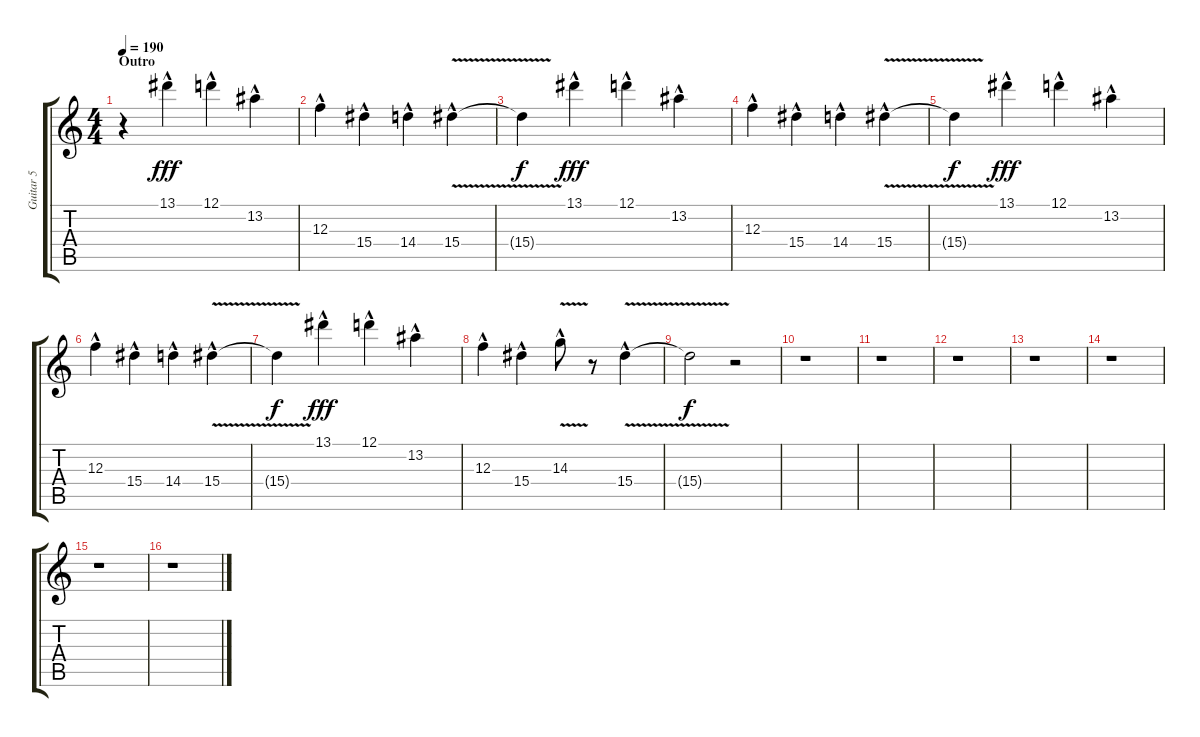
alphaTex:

\track ("Guitar 5" "Guitar 5") {instrument distortionguitar}
\staff {score tabs}
\tuning (D4 A3 F3 C3 G2 C2) {hide}
\ts (4 4)
\section ("" "Outro")
\tempo 190
\clef g2
\ks c
r.4{dy f} 13.1{hac}.4{dy fff} 12.1{hac}.4 13.2{hac}.4 |
12.3{hac}.4 15.4{hac}.4 14.4{hac}.4 15.4{v hac}.4 |
15.4{t}.4{dy f} 13.1{hac}.4{dy fff} 12.1{hac}.4 13.2{hac}.4 |
12.3{hac}.4 15.4{hac}.4 14.4{hac}.4 15.4{v hac}.4 |
15.4{t}.4{dy f} 13.1{hac}.4{dy fff} 12.1{hac}.4 13.2{hac}.4 |
12.3{hac}.4 15.4{hac}.4 14.4{hac}.4 15.4{v hac}.4 |
15.4{t}.4{dy f} 13.1{hac}.4{dy fff} 12.1{hac}.4 13.2{hac}.4 |
12.3{hac}.4 15.4{hac}.4 14.3{v hac}.8 r.8 15.4{v hac}.4 |
15.4{t}.2{dy f} r.2 |
r.1 |
r.1 |
r.1 |
r.1 |
r.1 |
r.1 |
r.1
